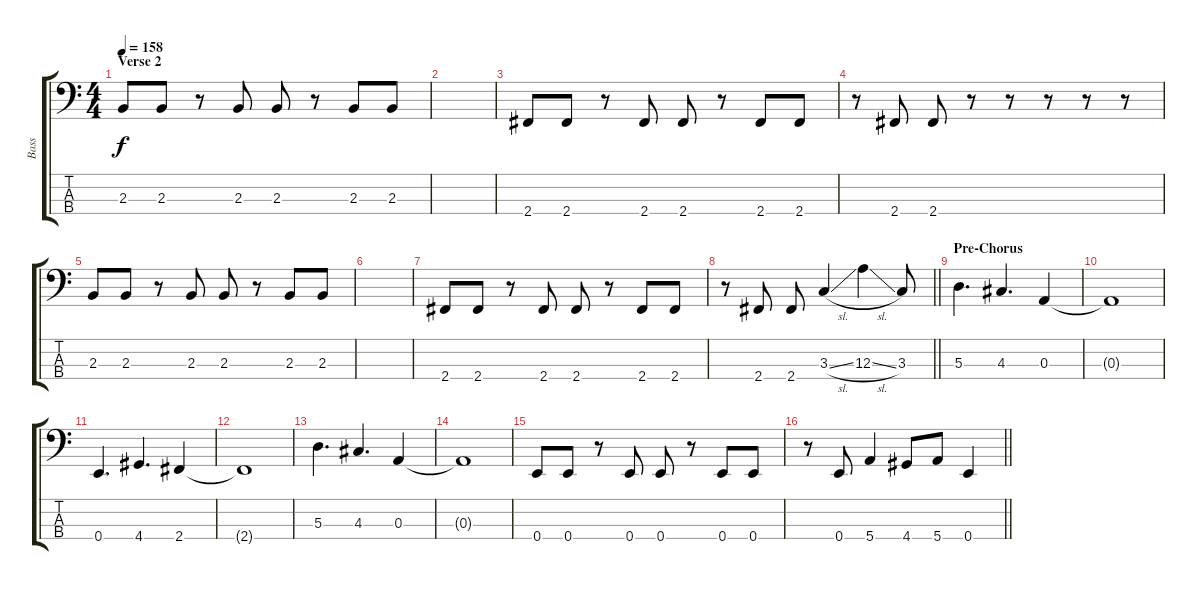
\track ("Bass" "Bass") {instrument electricbassfinger}
\staff {score tabs}
\tuning (G2 D2 A1 E1) {hide}
\ts (4 4)
\section ("" "Verse 2")
\tempo 158
\clef f4
\ks c
2.3.8{dy f} 2.3.8 r.8 2.3.8 2.3.8 r.8 2.3.8 2.3.8 |
|
2.4.8 2.4.8 r.8 2.4.8 2.4.8 r.8 2.4.8 2.4.8 |
r.8 2.4.8 2.4.8 r.8 r.8 r.8 r.8 r.8 |
2.3.8 2.3.8 r.8 2.3.8 2.3.8 r.8 2.3.8 2.3.8 |
|
2.4.8 2.4.8 r.8 2.4.8 2.4.8 r.8 2.4.8 2.4.8 |
\barLineRight lightlight
r.8 2.4.8 2.4.8 3.3{sl}.4 12.3{sl}.4 3.3.8 |
\section ("" "Pre-Chorus")
5.3.4{d} 4.3.4{d} 0.3.4 |
0.3{t}.1 |
0.4.4{d} 4.4.4{d} 2.4.4 |
2.4{t}.1 |
5.3.4{d} 4.3.4{d} 0.3.4 |
0.3{t}.1 |
0.4.8 0.4.8 r.8 0.4.8 0.4.8 r.8 0.4.8 0.4.8 |
\barLineRight lightlight
r.8 0.4.8 5.4.4 4.4.8 5.4.8 0.4.4
